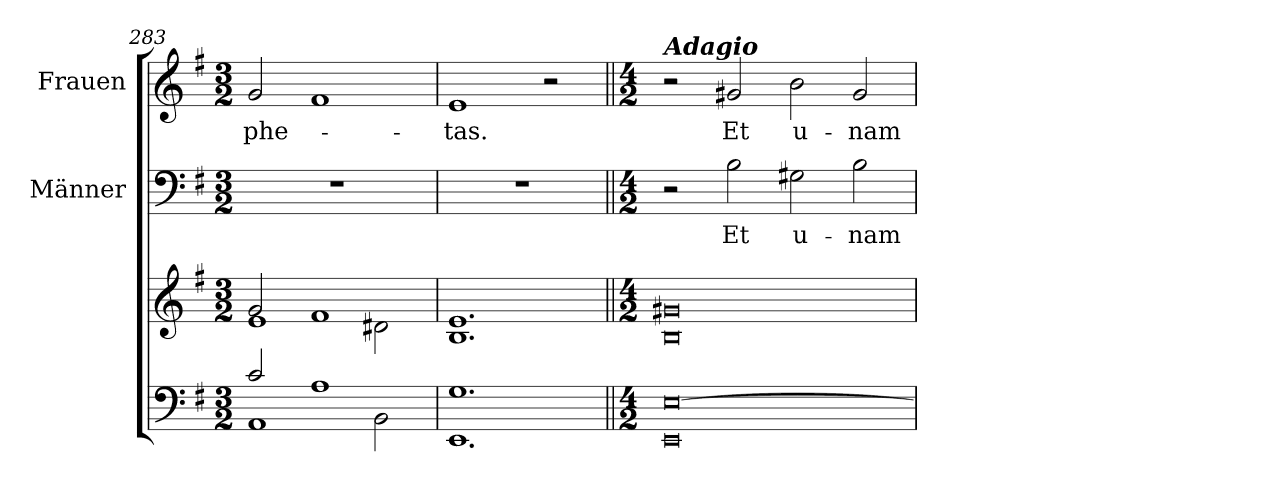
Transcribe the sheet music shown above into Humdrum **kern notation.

**kern	**kern	**kern	**text	**kern	**text
*part3	*part3	*part2	*part2	*part1	*part1
*staff4	*staff3	*staff2	*staff2	*staff1	*staff1
*	*	*I"Männer	*	*I"Frauen	*
!!LO:LB:g=z
*clefF4	*clefG2	*clefF4	*	*clefG2	*
*k[f#]	*k[f#]	*k[f#]	*	*k[f#]	*
*G:	*G:	*G:	*	*G:	*
*M3/2	*M3/2	*M3/2	*	*M3/2	*
=283	=283	=283	=283	=283	=283
*^	*^	*	*	*	*
!	!	!	!	!	!	!	!LO:LY:b
2c/	1AA	2g/	1e	1.r	.	2g/	-phe-
1A	.	1f#	.	.	.	1f#	.
.	2BB\	.	2d#X\	.	.	.	.
=284	=284	=284	=284	=284	=284	=284	=284
!	!	!	!	!	!	!	!LO:LY:b
1.G	1.EE	1.e	1.B	1.r	.	1e	-tas.
.	.	.	.	.	.	2r	.
=285||	=285||	=285||	=285||	=285||	=285||	=285||	=285||
*M4/2	*	*M4/2	*	*M4/2	*	*M4/2	*
!	!	!	!	!	!	!LO:TX:a:Bi:t=Adagio	!
[>0E	0EE	0g#X	0B	2r	.	2r	.
!	!	!	!	!	!LO:LY:b	!	!LO:LY:b
.	.	.	.	2B\	Et	2g#X/	Et
!	!	!	!	!	!LO:LY:b	!	!LO:LY:b
.	.	.	.	2G#X\	u-	2b\	u-
!	!	!	!	!	!LO:LY:b	!	!LO:LY:b
.	.	.	.	2B\	-nam	2g#/	-nam
*v	*v	*	*	*	*	*	*
*	*v	*v	*	*	*	*
=	=	=	=	=	=
*-	*-	*-	*-	*-	*-
